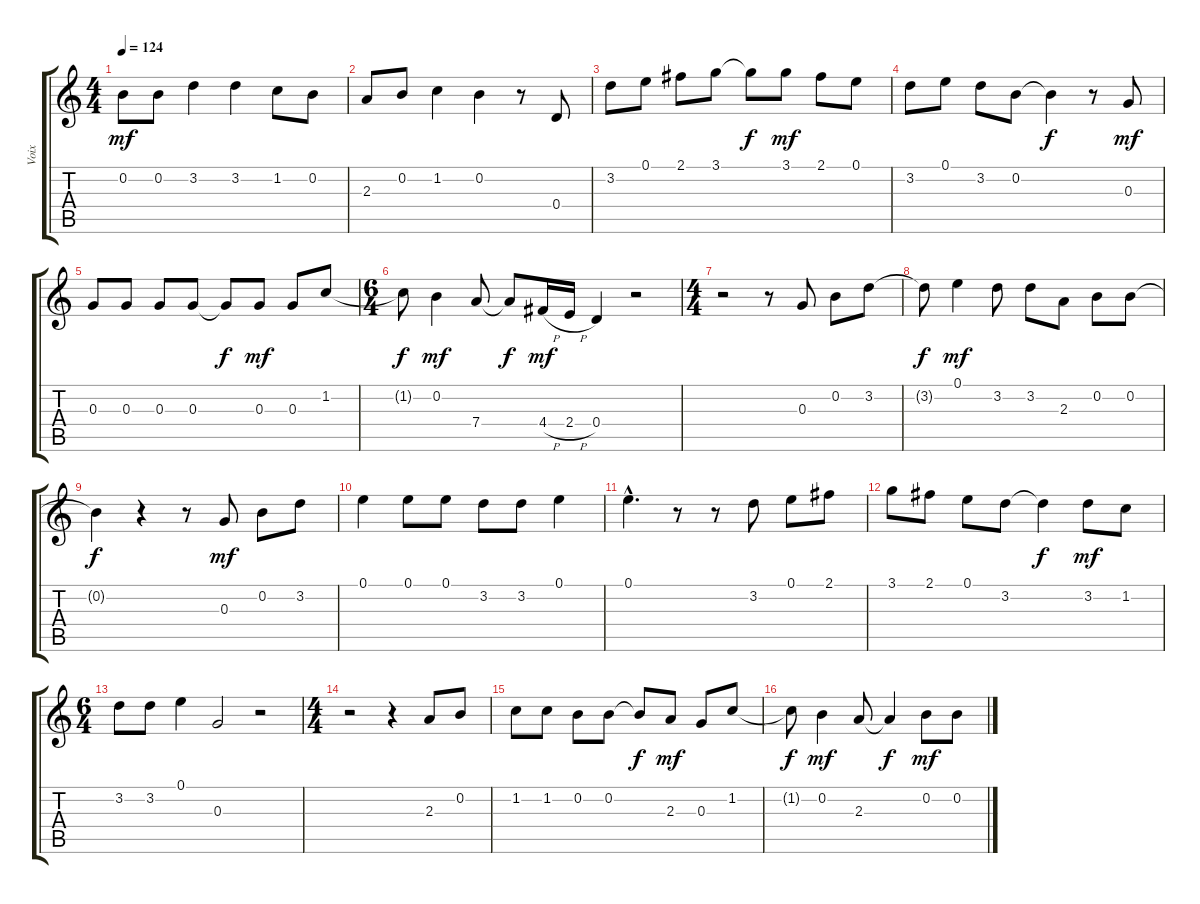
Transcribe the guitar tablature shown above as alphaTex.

\track ("Voix" "Voix") {instrument acousticguitarnylon}
\staff {score tabs}
\tuning (E4 B3 G3 D3 A2 E2) {hide}
\ts (4 4)
\tempo 124
\clef g2
\ks c
0.2.8{dy mf} 0.2.8 3.2.4 3.2.4 1.2.8 0.2.8 |
2.3.8 0.2.8 1.2.4 0.2.4 r.8 0.4.8 |
3.2.8 0.1.8 2.1.8 3.1.8 3.1{t}.8{dy f} 3.1.8{dy mf} 2.1.8 0.1.8 |
3.2.8 0.1.8 3.2.8 0.2.8 0.2{t}.4{dy f} r.8 0.3.8{dy mf} |
0.3.8 0.3.8 0.3.8 0.3.8 0.3{t}.8{dy f} 0.3.8{dy mf} 0.3.8 1.2.8 |
\ts (6 4)
1.2{t}.8{dy f} 0.2.4{dy mf} 7.4.8 7.4{t}.8{dy f} 4.4{h}.16{dy mf} 2.4{h}.16 0.4.4 r.2 |
\ts (4 4)
r.2 r.8 0.3.8 0.2.8 3.2.8 |
3.2{t}.8{dy f} 0.1.4{dy mf} 3.2.8 3.2.8 2.3.8 0.2.8 0.2.8 |
0.2{t}.4{dy f} r.4 r.8 0.3.8{dy mf} 0.2.8 3.2.8 |
0.1.4 0.1.8 0.1.8 3.2.8 3.2.8 0.1.4 |
0.1{hac}.4{d} r.8 r.8 3.2.8 0.1.8 2.1.8 |
3.1.8 2.1.8 0.1.8 3.2.8 3.2{t}.4{dy f} 3.2.8{dy mf} 1.2.8 |
\ts (6 4)
3.2.8 3.2.8 0.1.4 0.3.2 r.2 |
\ts (4 4)
r.2 r.4 2.3.8 0.2.8 |
1.2.8 1.2.8 0.2.8 0.2.8 0.2{t}.8{dy f} 2.3.8{dy mf} 0.3.8 1.2.8 |
1.2{t}.8{dy f} 0.2.4{dy mf} 2.3.8 2.3{t}.4{dy f} 0.2.8{dy mf} 0.2.8
